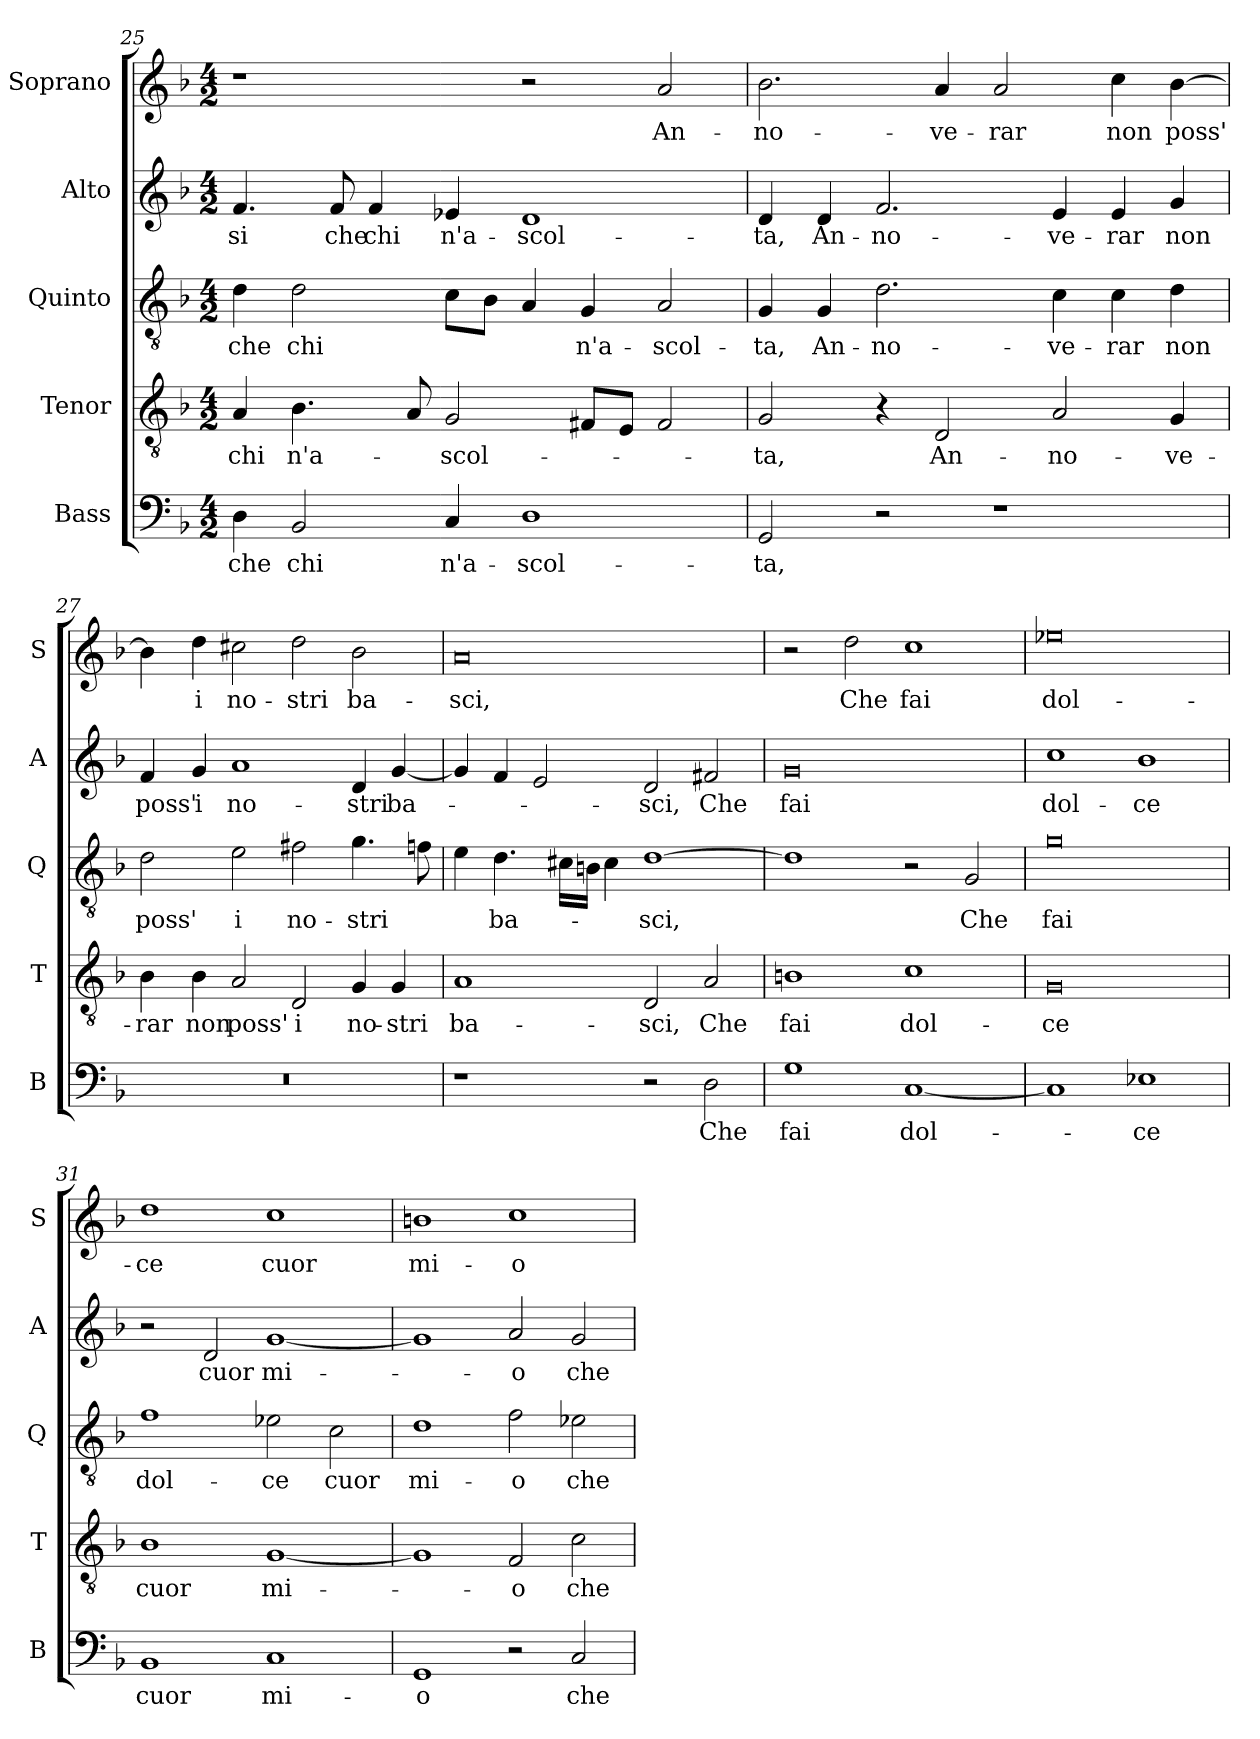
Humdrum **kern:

**kern	**text	**kern	**text	**kern	**text	**kern	**text	**kern	**text
*part5	*part5	*part4	*part4	*part3	*part3	*part2	*part2	*part1	*part1
*staff5	*staff5	*staff4	*staff4	*staff3	*staff3	*staff2	*staff2	*staff1	*staff1
*I"Bass	*	*I"Tenor	*	*I"Quinto	*	*I"Alto	*	*I"Soprano	*
*I'B	*	*I'T	*	*I'Q	*	*I'A	*	*I'S	*
!!LO:LB:g=z
*clefF4	*	*clefGv2	*	*clefGv2	*	*clefG2	*	*clefG2	*
*k[b-]	*	*k[b-]	*	*k[b-]	*	*k[b-]	*	*k[b-]	*
*F:	*	*F:	*	*F:	*	*F:	*	*F:	*
*M4/2	*	*M4/2	*	*M4/2	*	*M4/2	*	*M4/2	*
=25	=25	=25	=25	=25	=25	=25	=25	=25	=25
!	!LO:LY:b	!	!LO:LY:b	!	!LO:LY:b	!	!LO:LY:b	!	!
4D\	che	4A/	chi	4d\	che	4.f/	si	1r	.
!	!LO:LY:b	!	!LO:LY:b	!	!LO:LY:b	!	!	!	!
2BB-/	chi	4.B-\	n'a-	2d\	chi	.	.	.	.
!	!	!	!	!	!	!	!LO:LY:b	!	!
.	.	.	.	.	.	8f/	che	.	.
!	!	!	!	!	!	!	!LO:LY:b	!	!
.	.	.	.	.	.	4f/	chi	.	.
.	.	8A/	.	.	.	.	.	.	.
!	!LO:LY:b	!	!LO:LY:b	!	!	!	!LO:LY:b	!	!
4C/	n'a-	2G/	-scol-	8c\L	.	4e-X/	n'a-	.	.
.	.	.	.	8B-\J	.	.	.	.	.
!	!LO:LY:b	!	!	!	!	!	!LO:LY:b	!	!
1D	-scol-	.	.	4A/	.	1d	-scol-	2r	.
!	!	!	!	!	!LO:LY:b	!	!	!	!
.	.	8F#X/L	.	4G/	n'a-	.	.	.	.
.	.	8E/J	.	.	.	.	.	.	.
!	!	!	!	!	!LO:LY:b	!	!	!	!LO:LY:b
.	.	2F#/	.	2A/	-scol-	.	.	2a/	An-
=26	=26	=26	=26	=26	=26	=26	=26	=26	=26
!	!LO:LY:b	!	!LO:LY:b	!	!LO:LY:b	!	!LO:LY:b	!	!LO:LY:b
2GG/	-ta,	2G/	-ta,	4G/	-ta,	4d/	-ta,	2.b-\	-no-
!	!	!	!	!	!LO:LY:b	!	!LO:LY:b	!	!
.	.	.	.	4G/	An-	4d/	An-	.	.
!	!	!	!	!	!LO:LY:b	!	!LO:LY:b	!	!
2r	.	4r	.	2.d\	-no-	2.f/	-no-	.	.
!	!	!	!LO:LY:b	!	!	!	!	!	!LO:LY:b
.	.	2D/	An-	.	.	.	.	4a/	-ve-
!	!	!	!	!	!	!	!	!	!LO:LY:b
1r	.	.	.	.	.	.	.	2a/	-rar
!	!	!	!LO:LY:b	!	!LO:LY:b	!	!LO:LY:b	!	!
.	.	2A/	-no-	4c\	-ve-	4e/	-ve-	.	.
!	!	!	!	!	!LO:LY:b	!	!LO:LY:b	!	!LO:LY:b
.	.	.	.	4c\	-rar	4e/	-rar	4cc\	non
!	!	!	!LO:LY:b	!	!LO:LY:b	!	!LO:LY:b	!	!LO:LY:b
.	.	4G/	-ve-	4d\	non	4g/	non	[4b-\	poss'
=27	=27	=27	=27	=27	=27	=27	=27	=27	=27
!	!	!	!LO:LY:b	!	!LO:LY:b	!	!LO:LY:b	!	!
0r	.	4B-\	-rar	2d\	poss'	4f/	poss'	4b-\]	.
!	!	!	!LO:LY:b	!	!	!	!LO:LY:b	!	!LO:LY:b
.	.	4B-\	non	.	.	4g/	i	4dd\	i
!	!	!	!LO:LY:b	!	!LO:LY:b	!	!LO:LY:b	!	!LO:LY:b
.	.	2A/	poss'	2e\	i	1a	no-	2cc#X\	no-
!	!	!	!LO:LY:b	!	!LO:LY:b	!	!	!	!LO:LY:b
.	.	2D/	i	2f#X\	no-	.	.	2dd\	-stri
!	!	!	!LO:LY:b	!	!LO:LY:b	!	!LO:LY:b	!	!LO:LY:b
.	.	4G/	no-	4.g\	-stri	4d/	-stri	2b-\	ba-
!	!	!	!LO:LY:b	!	!	!	!LO:LY:b	!	!
.	.	4G/	-stri	.	.	[4g/	ba-	.	.
.	.	.	.	8fn\	.	.	.	.	.
!!LO:PB:g=z
=28	=28	=28	=28	=28	=28	=28	=28	=28	=28
!	!	!	!LO:LY:b	!	!	!	!	!	!LO:LY:b
1r	.	1A	ba-	4e\	.	4g/]	.	0a	-sci,
!	!	!	!	!	!LO:LY:b	!	!	!	!
.	.	.	.	4.d\	ba-	4f/	.	.	.
.	.	.	.	.	.	2e/	.	.	.
.	.	.	.	16c#X\LL	.	.	.	.	.
.	.	.	.	16Bn\JJ	.	.	.	.	.
.	.	.	.	4c#\	.	.	.	.	.
!	!	!	!LO:LY:b	!	!LO:LY:b	!	!LO:LY:b	!	!
2r	.	2D/	-sci,	[1d	-sci,	2d/	-sci,	.	.
!	!LO:LY:b	!	!LO:LY:b	!	!	!	!LO:LY:b	!	!
2D\	Che	2A/	Che	.	.	2f#X/	Che	.	.
=29	=29	=29	=29	=29	=29	=29	=29	=29	=29
!	!LO:LY:b	!	!LO:LY:b	!	!	!	!LO:LY:b	!	!
1G	fai	1Bn	fai	1d]	.	0g	fai	2r	.
!	!	!	!	!	!	!	!	!	!LO:LY:b
.	.	.	.	.	.	.	.	2dd\	Che
!	!LO:LY:b	!	!LO:LY:b	!	!	!	!	!	!LO:LY:b
[1C	dol-	1c	dol-	2r	.	.	.	1cc	fai
!	!	!	!	!	!LO:LY:b	!	!	!	!
.	.	.	.	2G/	Che	.	.	.	.
=30	=30	=30	=30	=30	=30	=30	=30	=30	=30
!	!	!	!LO:LY:b	!	!LO:LY:b	!	!LO:LY:b	!	!LO:LY:b
1C]	.	0G	-ce	0g	fai	1cc	dol-	0ee-X	dol-
!	!LO:LY:b	!	!	!	!	!	!LO:LY:b	!	!
1E-X	-ce	.	.	.	.	1b-	-ce	.	.
=31	=31	=31	=31	=31	=31	=31	=31	=31	=31
!	!LO:LY:b	!	!LO:LY:b	!	!LO:LY:b	!	!	!	!LO:LY:b
1BB-	cuor	1B-	cuor	1f	dol-	2r	.	1dd	-ce
!	!	!	!	!	!	!	!LO:LY:b	!	!
.	.	.	.	.	.	2d/	cuor	.	.
!	!LO:LY:b	!	!LO:LY:b	!	!LO:LY:b	!	!LO:LY:b	!	!LO:LY:b
1C	mi-	[1G	mi-	2e-X\	-ce	[1g	mi-	1cc	cuor
!	!	!	!	!	!LO:LY:b	!	!	!	!
.	.	.	.	2c\	cuor	.	.	.	.
!!LO:LB:g=z
=32	=32	=32	=32	=32	=32	=32	=32	=32	=32
!	!LO:LY:b	!	!	!	!LO:LY:b	!	!	!	!LO:LY:b
1GG	-o	1G]	.	1d	mi-	1g]	.	1bn	mi-
!	!	!	!LO:LY:b	!	!LO:LY:b	!	!LO:LY:b	!	!LO:LY:b
2r	.	2F/	-o	2f\	-o	2a/	-o	1cc	-o
!	!LO:LY:b	!	!LO:LY:b	!	!LO:LY:b	!	!LO:LY:b	!	!
2C/	che	2c\	che	2e-X\	che	2g/	che	.	.
=	=	=	=	=	=	=	=	=	=
*-	*-	*-	*-	*-	*-	*-	*-	*-	*-
